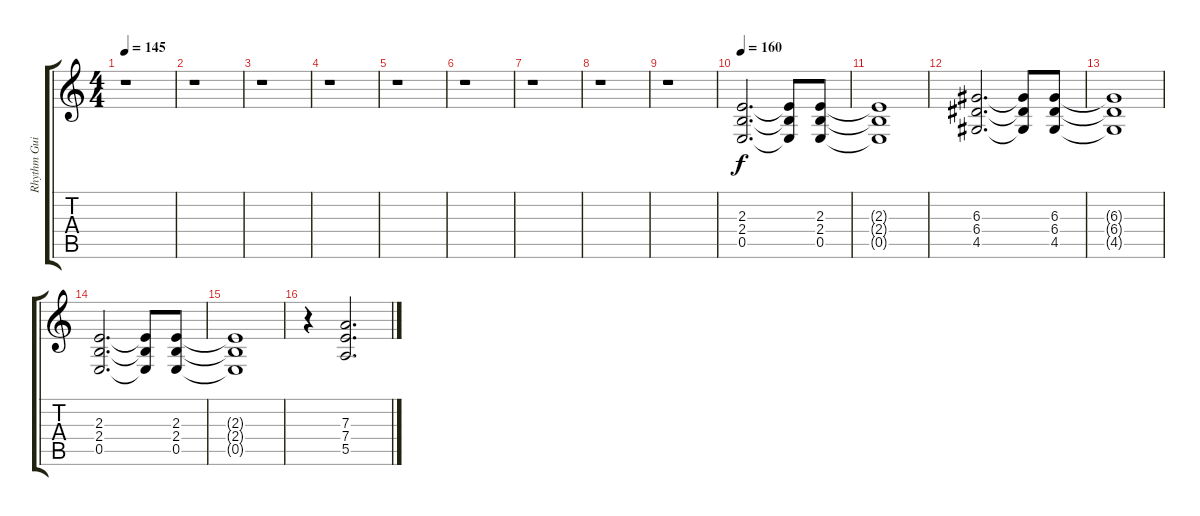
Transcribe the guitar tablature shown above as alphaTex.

\track ("Rhythm Guitar" "Rhythm Gui") {instrument distortionguitar}
\staff {score tabs}
\tuning (B3 Gb3 D3 A2 E2 B1) {hide}
\ts (4 4)
\tempo 145
\clef g2
\ks c
r.1{dy f} |
r.1 |
r.1 |
r.1 |
r.1 |
r.1 |
r.1 |
r.1 |
r.1 |
\tempo 160
(2.3 2.4 0.5).2{d volume 14} (2.3{t} 2.4{t} 0.5{t}).8 (2.3 2.4 0.5).8 |
(2.3{t} 2.4{t} 0.5{t}).1 |
(6.3 6.4 4.5).2{d} (6.3{t} 6.4{t} 4.5{t}).8 (6.3 6.4 4.5).8 |
(6.3{t} 6.4{t} 4.5{t}).1 |
(2.3 2.4 0.5).2{d} (2.3{t} 2.4{t} 0.5{t}).8 (2.3 2.4 0.5).8 |
(2.3{t} 2.4{t} 0.5{t}).1 |
r.4 (7.3 7.4 5.5).2{d}
